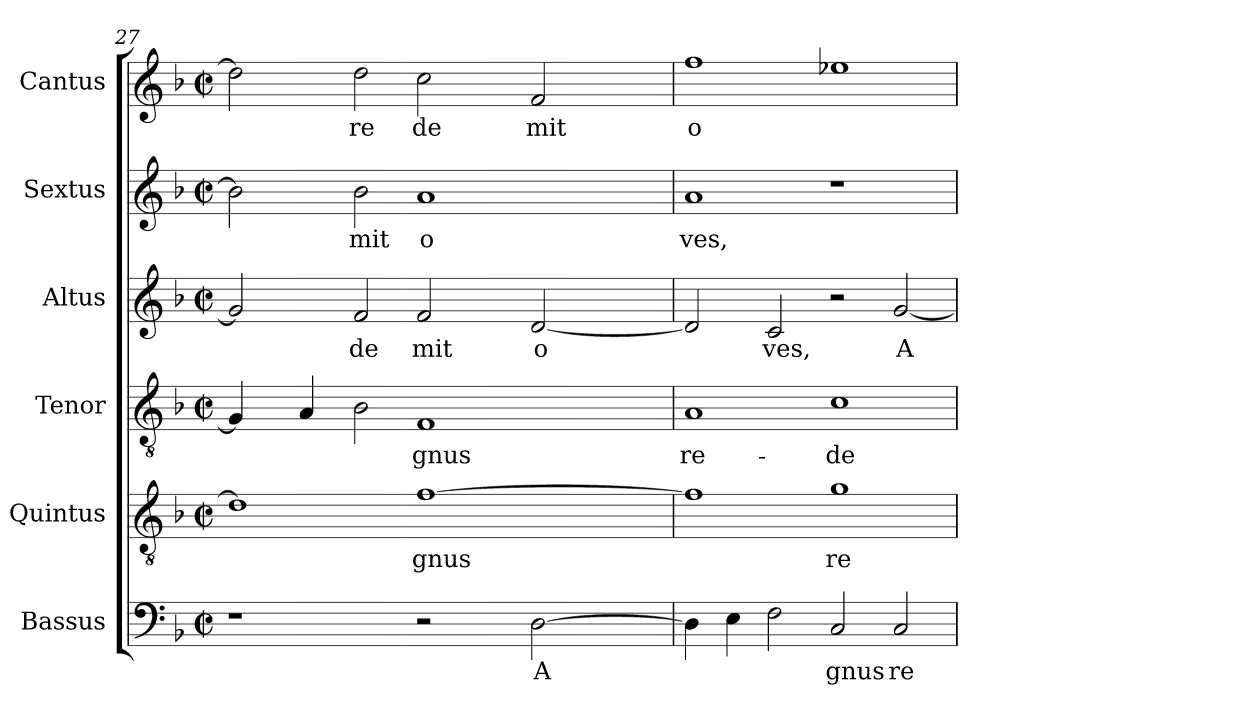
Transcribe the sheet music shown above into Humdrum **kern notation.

**kern	**text	**kern	**text	**kern	**text	**kern	**text	**kern	**text	**kern	**text
*part6	*part6	*part5	*part5	*part4	*part4	*part3	*part3	*part2	*part2	*part1	*part1
*staff6	*staff6	*staff5	*staff5	*staff4	*staff4	*staff3	*staff3	*staff2	*staff2	*staff1	*staff1
*I"Bassus	*	*I"Quintus	*	*I"Tenor	*	*I"Altus	*	*I"Sextus	*	*I"Cantus	*
!!LO:LB:g=z
*clefF4	*	*clefGv2	*	*clefGv2	*	*clefG2	*	*clefG2	*	*clefG2	*
*k[b-]	*	*k[b-]	*	*k[b-]	*	*k[b-]	*	*k[b-]	*	*k[b-]	*
*F:	*	*F:	*	*F:	*	*F:	*	*F:	*	*F:	*
*M2/2	*	*M2/2	*	*M2/2	*	*M2/2	*	*M2/2	*	*M2/2	*
*met(c|)	*	*met(c|)	*	*met(c|)	*	*met(c|)	*	*met(c|)	*	*met(c|)	*
=27	=27	=27	=27	=27	=27	=27	=27	=27	=27	=27	=27
*	*	*^	*	*^	*	*^	*	*^	*	*	*
1r	.	1d]	4ryy	.	4G/]	8...ryy	.	2g/]	16.ryy	.	2b-\]	16ryy	.	2dd\]	.
.	.	.	.	.	.	.	.	.	.	.	.	64ryy	.	.	.
.	.	.	.	.	.	.	.	.	.	.	.	1ryy	.	.	.
.	.	.	.	.	.	.	.	.	1ryy	.	.	.	.	.	.
.	.	.	.	.	.	1ryy	.	.	.	.	.	.	.	.	.
.	.	.	16..ryy	.	4A/	.	.	.	.	.	.	.	.	.	.
.	.	.	1ryy	.	.	.	.	.	.	.	.	.	.	.	.
!	!	!	!	!	!	!	!	!	!	!LO:LY:b:cj	!	!	!LO:LY:b:cj	!	!LO:LY:b:cj
.	.	.	.	.	2B-\	.	.	2f/	.	de	2b-\	.	mit	2dd\	re
!	!	!	!	!LO:LY:b	!	!	!LO:LY:b:cj	!	!	!LO:LY:b:cj	!	!	!LO:LY:b:cj	!	!LO:LY:b:cj
2r	.	[>1f	.	gnus	1F	.	gnus	2f/	.	mit	1a	.	o	2cc\	de
.	.	.	.	.	.	.	.	.	.	.	.	2ryy	.	.	.
.	.	.	.	.	.	.	.	.	2ryy	.	.	.	.	.	.
.	.	.	.	.	.	2ryy	.	.	.	.	.	.	.	.	.
.	.	.	2ryy	.	.	.	.	.	.	.	.	.	.	.	.
!	!LO:LY:b:cj	!	!	!	!	!	!	!	!	!LO:LY:b:cj	!	!	!	!	!LO:LY:b:cj
[>2D\	A	.	.	.	.	.	.	[<2d/	.	o	.	.	.	2f/	mit
.	.	.	.	.	.	.	.	.	.	.	.	4ryy	.	.	.
.	.	.	.	.	.	.	.	.	4ryy	.	.	.	.	.	.
.	.	.	.	.	.	4ryy	.	.	.	.	.	.	.	.	.
.	.	.	.	.	.	.	.	.	.	.	.	8ryy	.	.	.
.	.	.	.	.	.	.	.	.	8ryy	.	.	.	.	.	.
.	.	.	8ryy	.	.	.	.	.	.	.	.	.	.	.	.
.	.	.	.	.	.	.	.	.	.	.	.	32.ryy	.	.	.
.	.	.	.	.	.	.	.	.	32ryy	.	.	.	.	.	.
.	.	.	64ryy	.	.	64ryy	.	.	.	.	.	.	.	.	.
=28	=28	=28	=28	=28	=28	=28	=28	=28	=28	=28	=28	=28	=28	=28	=28
!	!	!	!	!	!	!	!LO:LY:b:cj	!	!	!	!	!	!LO:LY:b:cj	!	!LO:LY:b:rj
*	*	*v	*v	*	*	*	*	*v	*v	*	*v	*v	*	*	*
*	*	*	*	*v	*v	*	*	*	*	*	*	*
4D\]	.	1f]	.	1A	re-	2d/]	.	1a	ves,	1ff	o
4E\	.	.	.	.	.	.	.	.	.	.	.
!	!	!	!	!	!	!	!LO:LY:b:cj	!	!	!	!
2F\	.	.	.	.	.	2c/	ves,	.	.	.	.
!	!LO:LY:b:cj	!	!LO:LY:b:cj	!	!LO:LY:b:cj	!	!	!	!	!	!
2C/	gnus	1g	re	1c	-de-	2r	.	1r	.	1ee-X	.
!	!LO:LY:b:cj	!	!	!	!	!	!LO:LY:b:cj	!	!	!	!
2C/	re	.	.	.	.	[<2g/	A	.	.	.	.
=	=	=	=	=	=	=	=	=	=	=	=
*-	*-	*-	*-	*-	*-	*-	*-	*-	*-	*-	*-
